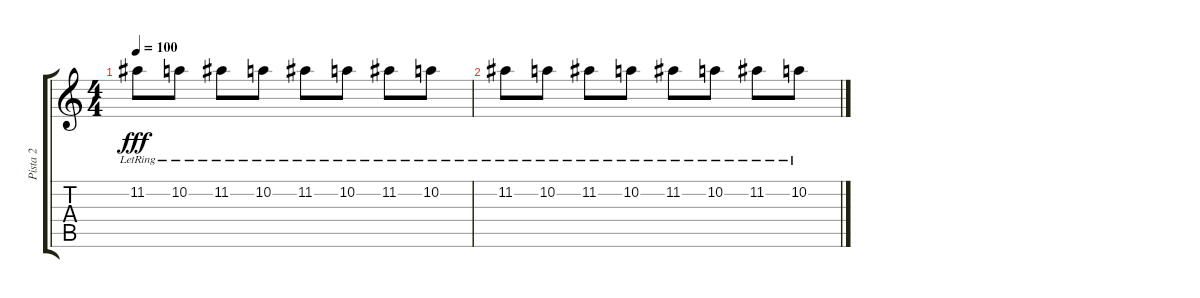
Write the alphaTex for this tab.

\track ("Pista 2" "Pista 2") {instrument distortionguitar}
\staff {score tabs}
\tuning (E4 B3 G3 D3 A2 E2) {hide}
\ts (4 4)
\tempo 100
\clef g2
\ks c
11.2{lr}.8{dy fff} 10.2{lr}.8 11.2{lr}.8 10.2{lr}.8 11.2{lr}.8 10.2{lr}.8 11.2{lr}.8 10.2{lr}.8 |
11.2{lr}.8 10.2{lr}.8 11.2{lr}.8 10.2{lr}.8 11.2{lr}.8 10.2{lr}.8 11.2{lr}.8 10.2{lr}.8
